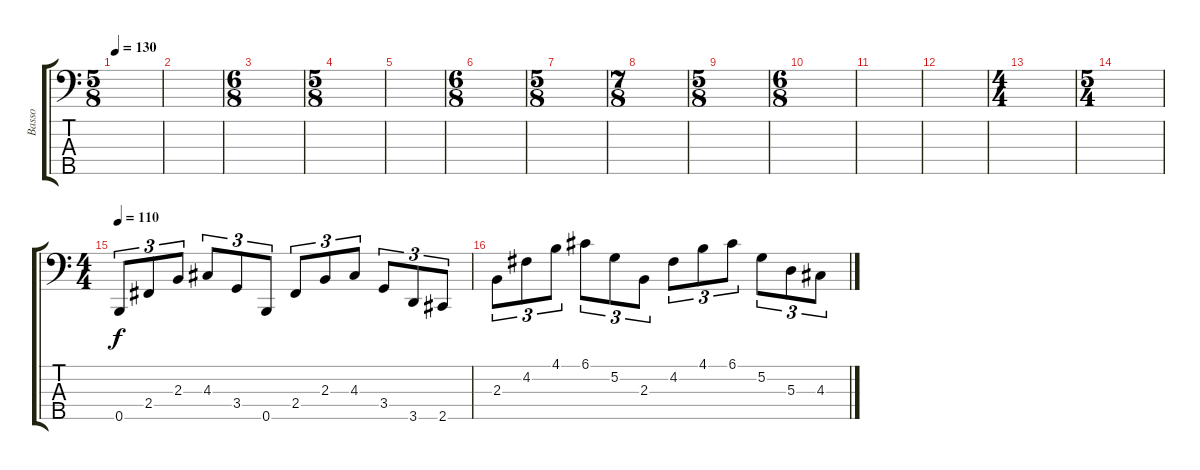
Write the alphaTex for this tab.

\track ("Basso" "Basso") {instrument electricbassfinger}
\staff {score tabs}
\tuning (G2 D2 A1 E1 B0) {hide}
\ts (5 8)
\tempo 130
\clef f4
\ks c
|
|
\ts (6 8)
|
\ts (5 8)
|
|
\ts (6 8)
|
\ts (5 8)
|
\ts (7 8)
|
\ts (5 8)
|
\ts (6 8)
|
|
|
\ts (4 4)
|
\ts (5 4)
|
\ts (4 4)
\tempo 110
0.5.8{tu (3 2)} 2.4.8{tu (3 2)} 2.3.8{tu (3 2)} 4.3.8{tu (3 2)} 3.4.8{tu (3 2)} 0.5.8{tu (3 2)} 2.4.8{tu (3 2)} 2.3.8{tu (3 2)} 4.3.8{tu (3 2)} 3.4.8{tu (3 2)} 3.5.8{tu (3 2)} 2.5.8{tu (3 2)} |
2.3.8{tu (3 2)} 4.2.8{tu (3 2)} 4.1.8{tu (3 2)} 6.1.8{tu (3 2)} 5.2.8{tu (3 2)} 2.3.8{tu (3 2)} 4.2.8{tu (3 2)} 4.1.8{tu (3 2)} 6.1.8{tu (3 2)} 5.2.8{tu (3 2)} 5.3.8{tu (3 2)} 4.3.8{tu (3 2)}
